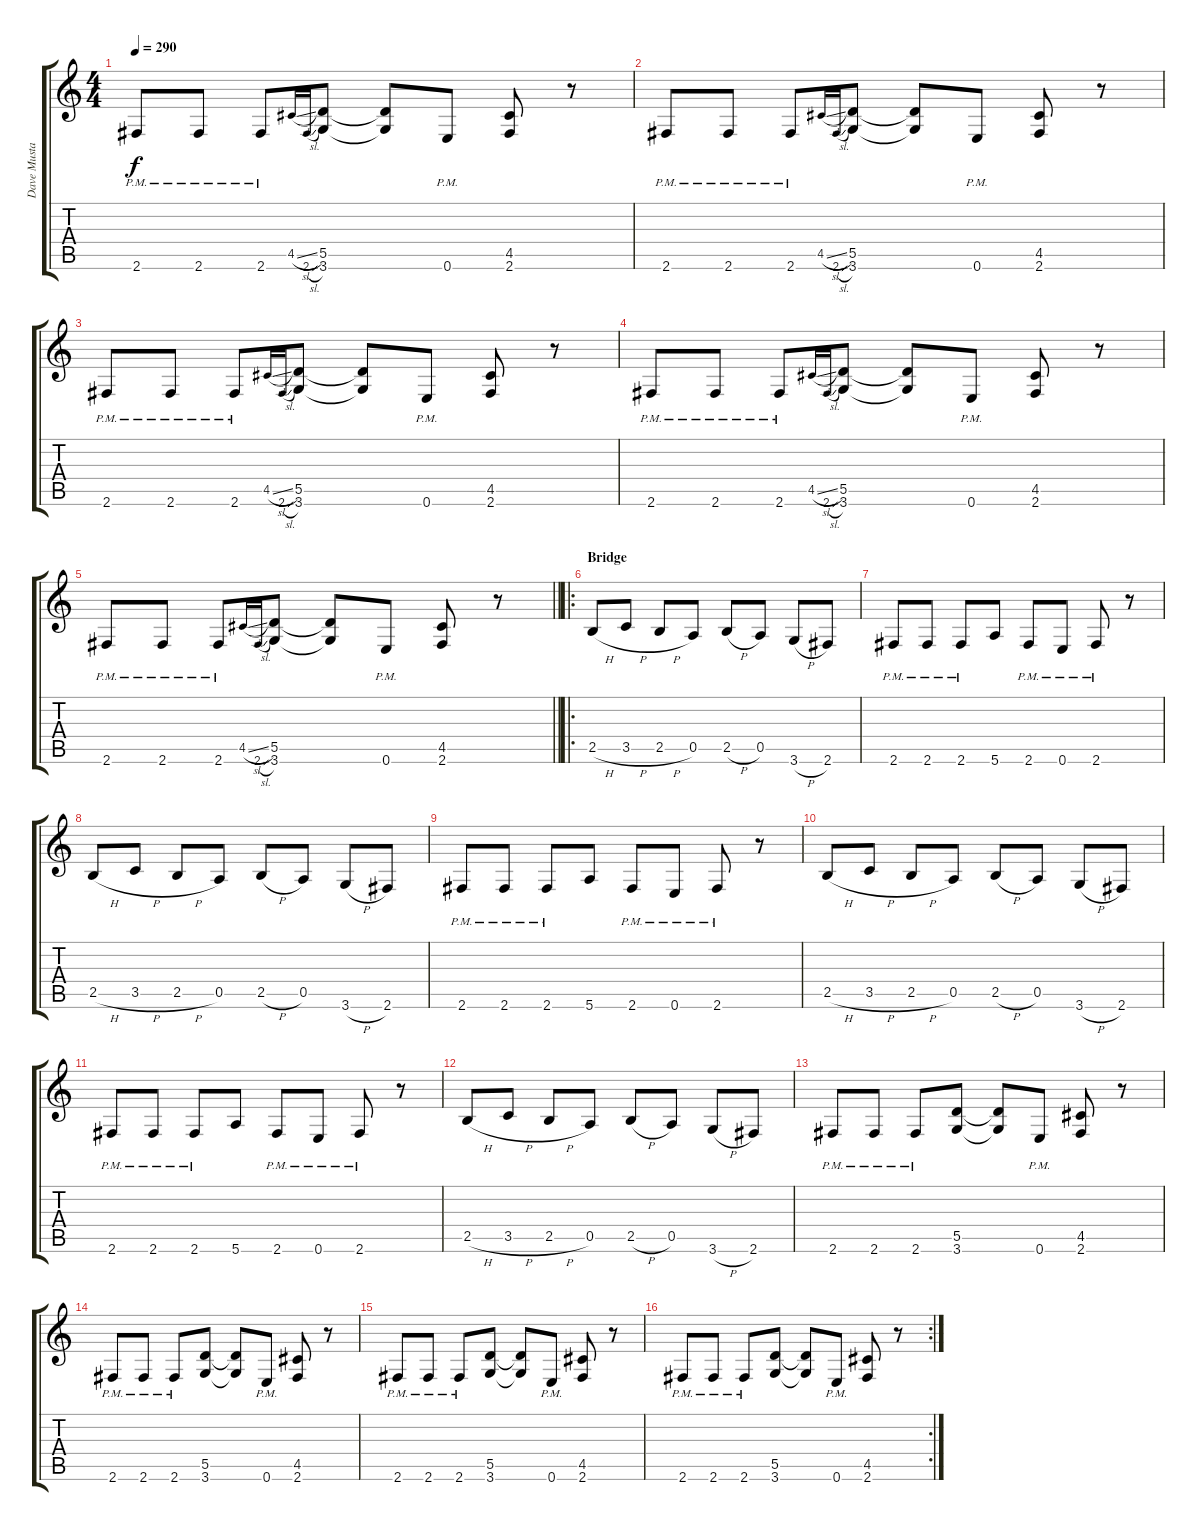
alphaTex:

\track ("Dave Mustaine" "Dave Musta") {instrument distortionguitar}
\staff {score tabs}
\tuning (E4 B3 G3 D3 A2 E2) {hide}
\ts (4 4)
\tempo 290
\clef g2
\ks c
2.6{pm}.8{dy f} 2.6{pm}.8 2.6{pm}.8 4.5{sl}.16{gr onbeat} 2.6{sl}.16{gr onbeat} (5.5 3.6).8 (5.5{t} 3.6{t}).8 0.6{pm}.8 (4.5 2.6).8 r.8 |
2.6{pm}.8 2.6{pm}.8 2.6{pm}.8 4.5{sl}.16{gr onbeat} 2.6{sl}.16{gr onbeat} (5.5 3.6).8 (5.5{t} 3.6{t}).8 0.6{pm}.8 (4.5 2.6).8 r.8 |
2.6{pm}.8 2.6{pm}.8 2.6{pm}.8 4.5{sl}.16{gr onbeat} 2.6{sl}.16{gr onbeat} (5.5 3.6).8 (5.5{t} 3.6{t}).8 0.6{pm}.8 (4.5 2.6).8 r.8 |
2.6{pm}.8 2.6{pm}.8 2.6{pm}.8 4.5{sl}.16{gr onbeat} 2.6{sl}.16{gr onbeat} (5.5 3.6).8 (5.5{t} 3.6{t}).8 0.6{pm}.8 (4.5 2.6).8 r.8 |
\barLineRight lightlight
2.6{pm}.8 2.6{pm}.8 2.6{pm}.8 4.5{sl}.16{gr onbeat} 2.6{sl}.16{gr onbeat} (5.5 3.6).8 (5.5{t} 3.6{t}).8 0.6{pm}.8 (4.5 2.6).8 r.8 |
\ro
\section ("" "Bridge")
2.5{h}.8 3.5{h}.8 2.5{h}.8 0.5.8 2.5{h}.8 0.5.8 3.6{h}.8 2.6.8 |
2.6{pm}.8 2.6{pm}.8 2.6{pm}.8 5.6.8 2.6{pm}.8 0.6{pm}.8 2.6{pm}.8 r.8 |
2.5{h}.8 3.5{h}.8 2.5{h}.8 0.5.8 2.5{h}.8 0.5.8 3.6{h}.8 2.6.8 |
2.6{pm}.8 2.6{pm}.8 2.6{pm}.8 5.6.8 2.6{pm}.8 0.6{pm}.8 2.6{pm}.8 r.8 |
2.5{h}.8 3.5{h}.8 2.5{h}.8 0.5.8 2.5{h}.8 0.5.8 3.6{h}.8 2.6.8 |
2.6{pm}.8 2.6{pm}.8 2.6{pm}.8 5.6.8 2.6{pm}.8 0.6{pm}.8 2.6{pm}.8 r.8 |
2.5{h}.8 3.5{h}.8 2.5{h}.8 0.5.8 2.5{h}.8 0.5.8 3.6{h}.8 2.6.8 |
2.6{pm}.8 2.6{pm}.8 2.6{pm}.8 (5.5 3.6).8 (5.5{t} 3.6{t}).8 0.6{pm}.8 (4.5 2.6).8 r.8 |
2.6{pm}.8 2.6{pm}.8 2.6{pm}.8 (5.5 3.6).8 (5.5{t} 3.6{t}).8 0.6{pm}.8 (4.5 2.6).8 r.8 |
2.6{pm}.8 2.6{pm}.8 2.6{pm}.8 (5.5 3.6).8 (5.5{t} 3.6{t}).8 0.6{pm}.8 (4.5 2.6).8 r.8 |
\rc 2
2.6{pm}.8 2.6{pm}.8 2.6{pm}.8 (5.5 3.6).8 (5.5{t} 3.6{t}).8 0.6{pm}.8 (4.5 2.6).8 r.8
